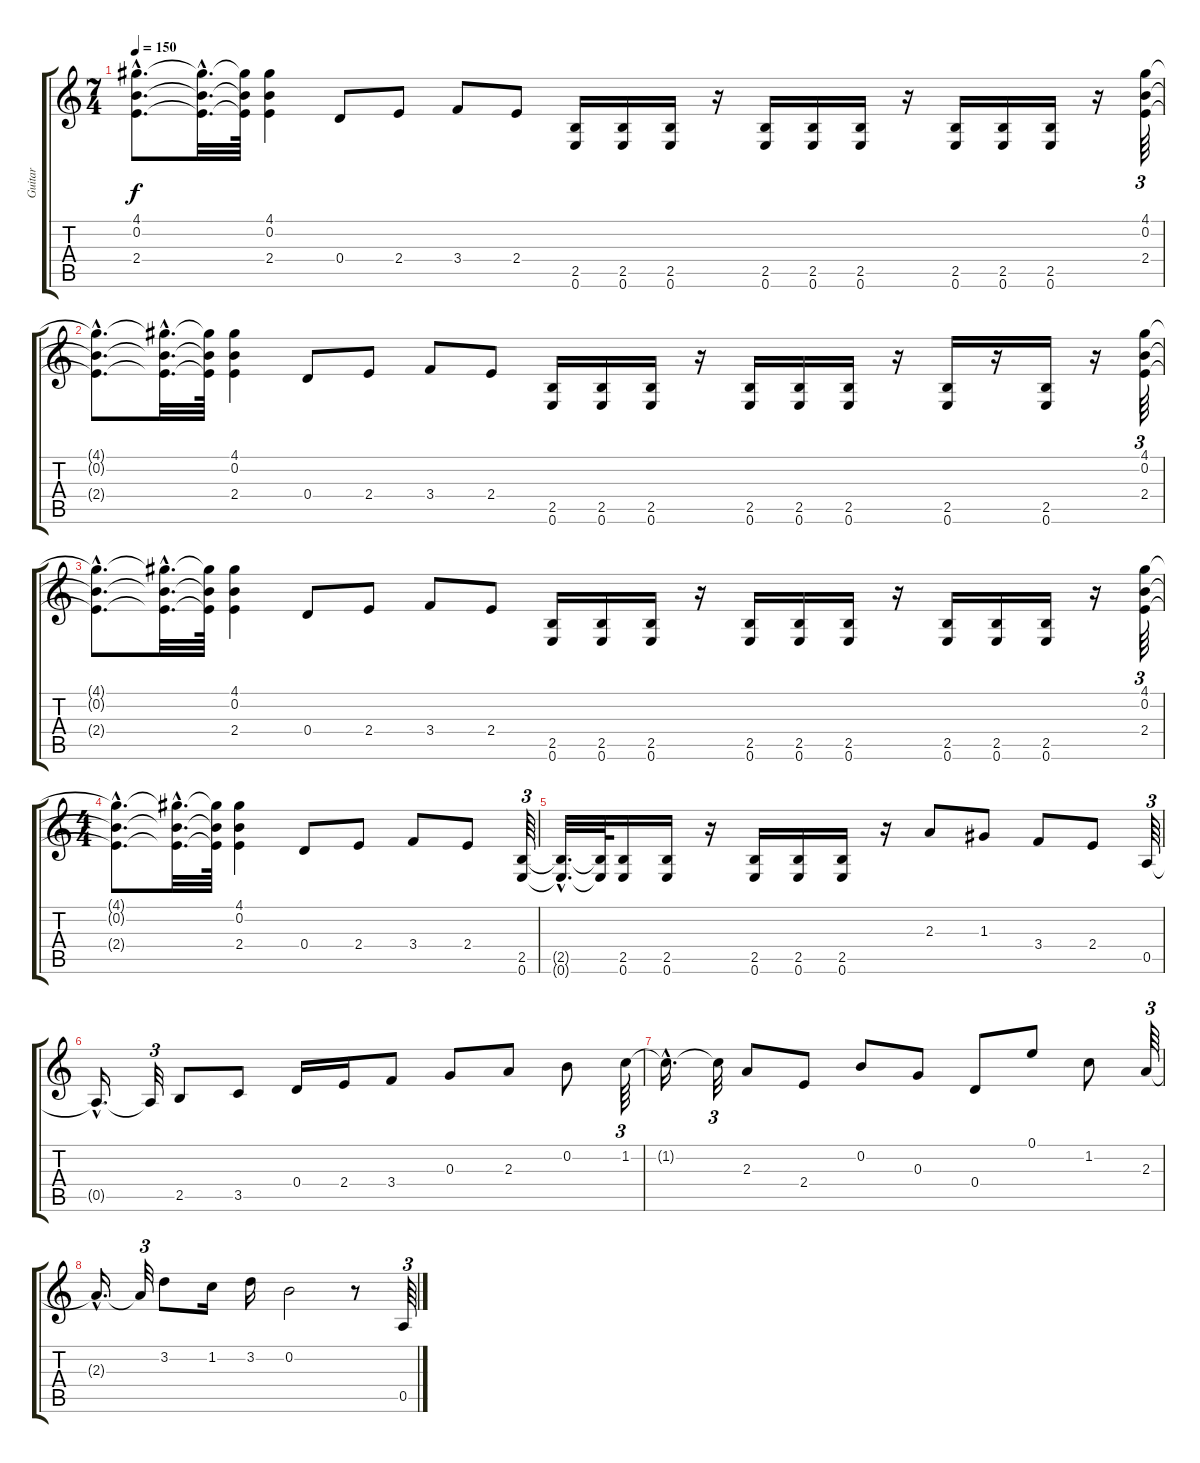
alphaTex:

\track ("Guitar" "Guitar") {instrument distortionguitar}
\staff {score tabs}
\tuning (E4 B3 G3 D3 A2 E2) {hide}
\ts (7 4)
\tempo 150
\clef g2
\ks c
(4.1{hac t} 0.2{hac t} 2.4{hac t}).8{d dy f} (4.1{hac t} 0.2{hac t} 2.4{hac t}).32{d} (4.1{t} 0.2{t} 2.4{t}).64 (4.1 0.2 2.4).4 0.4.8 2.4.8 3.4.8 2.4.8 (2.5 0.6).16 (2.5 0.6).16 (2.5 0.6).16 r.16 (2.5 0.6).16 (2.5 0.6).16 (2.5 0.6).16 r.16 (2.5 0.6).16 (2.5 0.6).16 (2.5 0.6).16 r.16 (4.1 0.2 2.4).64{tu (3 2)} |
(4.1{hac t} 0.2{hac t} 2.4{hac t}).8{d} (4.1{hac t} 0.2{hac t} 2.4{hac t}).32{d} (4.1{t} 0.2{t} 2.4{t}).64 (4.1 0.2 2.4).4 0.4.8 2.4.8 3.4.8 2.4.8 (2.5 0.6).16 (2.5 0.6).16 (2.5 0.6).16 r.16 (2.5 0.6).16 (2.5 0.6).16 (2.5 0.6).16 r.16 (2.5 0.6).16 r.16 (2.5 0.6).16 r.16 (4.1 0.2 2.4).64{tu (3 2)} |
(4.1{hac t} 0.2{hac t} 2.4{hac t}).8{d} (4.1{hac t} 0.2{hac t} 2.4{hac t}).32{d} (4.1{t} 0.2{t} 2.4{t}).64 (4.1 0.2 2.4).4 0.4.8 2.4.8 3.4.8 2.4.8 (2.5 0.6).16 (2.5 0.6).16 (2.5 0.6).16 r.16 (2.5 0.6).16 (2.5 0.6).16 (2.5 0.6).16 r.16 (2.5 0.6).16 (2.5 0.6).16 (2.5 0.6).16 r.16 (4.1 0.2 2.4).64{tu (3 2)} |
\ts (4 4)
(4.1{hac t} 0.2{hac t} 2.4{hac t}).8{d} (4.1{hac t} 0.2{hac t} 2.4{hac t}).32{d} (4.1{t} 0.2{t} 2.4{t}).64 (4.1 0.2 2.4).4 0.4.8 2.4.8 3.4.8 2.4.8 (2.5 0.6).64{tu (3 2)} |
(2.5{hac t} 0.6{hac t}).32{d} (2.5{t} 0.6{t}).64 (2.5 0.6).16 (2.5 0.6).16 r.16 (2.5 0.6).16 (2.5 0.6).16 (2.5 0.6).16 r.16 2.3.8 1.3.8 3.4.8 2.4.8 0.5.64{tu (3 2)} |
0.5{hac t}.16{d} 0.5{t}.32{tu (3 2)} 2.5.8 3.5.8 0.4.16 2.4.16 3.4.8 0.3.8 2.3.8 0.2.8 1.2.64{tu (3 2)} |
1.2{hac t}.16{d} 1.2{t}.32{tu (3 2)} 2.3.8 2.4.8 0.2.8 0.3.8 0.4.8 0.1.8 1.2.8 2.3.64{tu (3 2)} |
2.3{hac t}.16{d} 2.3{t}.32{tu (3 2)} 3.2.8 1.2.16 3.2.16 0.2.2 r.8 0.5.64{tu (3 2)}
